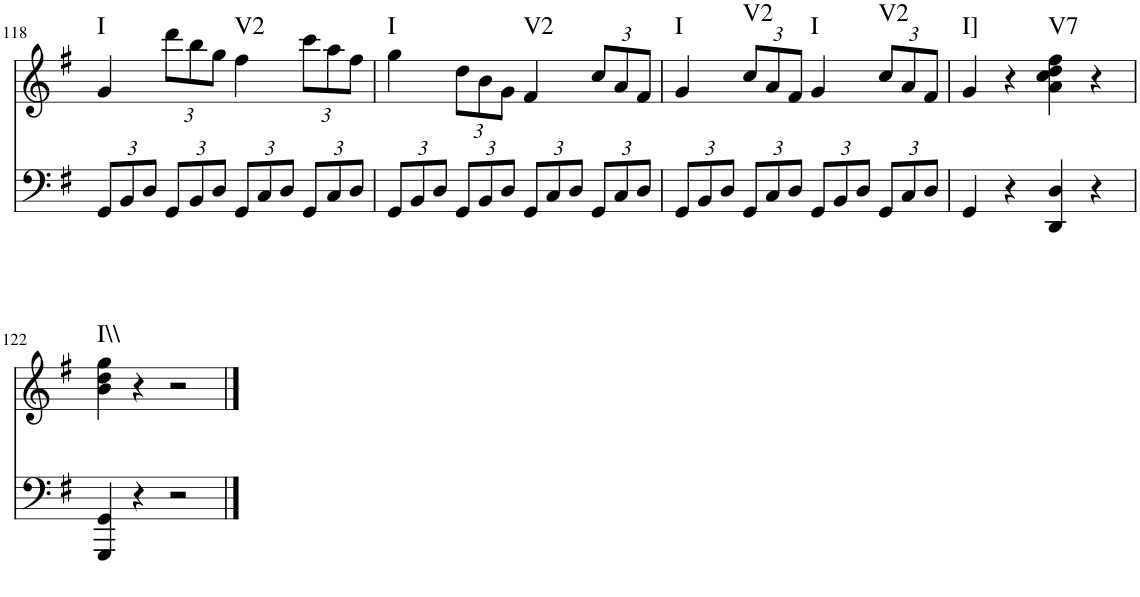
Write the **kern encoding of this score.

**kern	**kern	**harte
*part2	*part1	*part1
*staff2	*staff1	*
*I"piano	*I"piano	*
*I'Pno	*I'Pno	*
!!LO:PB:g=z
*clefF4	*clefG2	*
*k[f#]	*k[f#]	*
*G:	*G:	*
*M2/2	*M2/2	*
*Xbrackettup	*	*
=118	=118	=118
!	!	!LO:H:kt=I
12GG/L	4g/	N
12BB/	.	.
12D/J	.	.
*	*Xbrackettup	*
12GG/L	12ddd\L	.
12BB/	12bb\	.
12D/J	12gg\J	.
!	!	!LO:H:kt=V2
12GG/L	4ff#\	N
12C/	.	.
12D/J	.	.
12GG/L	12ccc\L	.
12C/	12aa\	.
12D/J	12ff#\J	.
=119	=119	=119
!	!	!LO:H:kt=I
12GG/L	4gg\	N
12BB/	.	.
12D/J	.	.
12GG/L	12dd\L	.
12BB/	12b\	.
12D/J	12g\J	.
!	!	!LO:H:kt=V2
12GG/L	4f#/	N
12C/	.	.
12D/J	.	.
12GG/L	12cc/L	.
12C/	12a/	.
12D/J	12f#/J	.
=120	=120	=120
!	!	!LO:H:kt=I
12GG/L	4g/	N
12BB/	.	.
12D/J	.	.
!	!	!LO:H:kt=V2
12GG/L	12cc/L	N
12C/	12a/	.
12D/J	12f#/J	.
!	!	!LO:H:kt=I
12GG/L	4g/	N
12BB/	.	.
12D/J	.	.
!	!	!LO:H:kt=V2
12GG/L	12cc/L	N
12C/	12a/	.
12D/J	12f#/J	.
=121	=121	=121
!	!	!LO:H:kt=I]
4GG/	4g/	N
4r	4r	.
!	!	!LO:H:kt=V7
4DD/ 4D/	4a\ 4cc\ 4dd\ 4ff#\	N
4r	4r	.
!!LO:LB:g=z
=122	=122	=122
!	!	!LO:H:kt=I\\
4GGG/ 4GG/	4b\ 4dd\ 4gg\	N
4r	4r	.
2r	2r	.
==	==	==
*-	*-	*-
